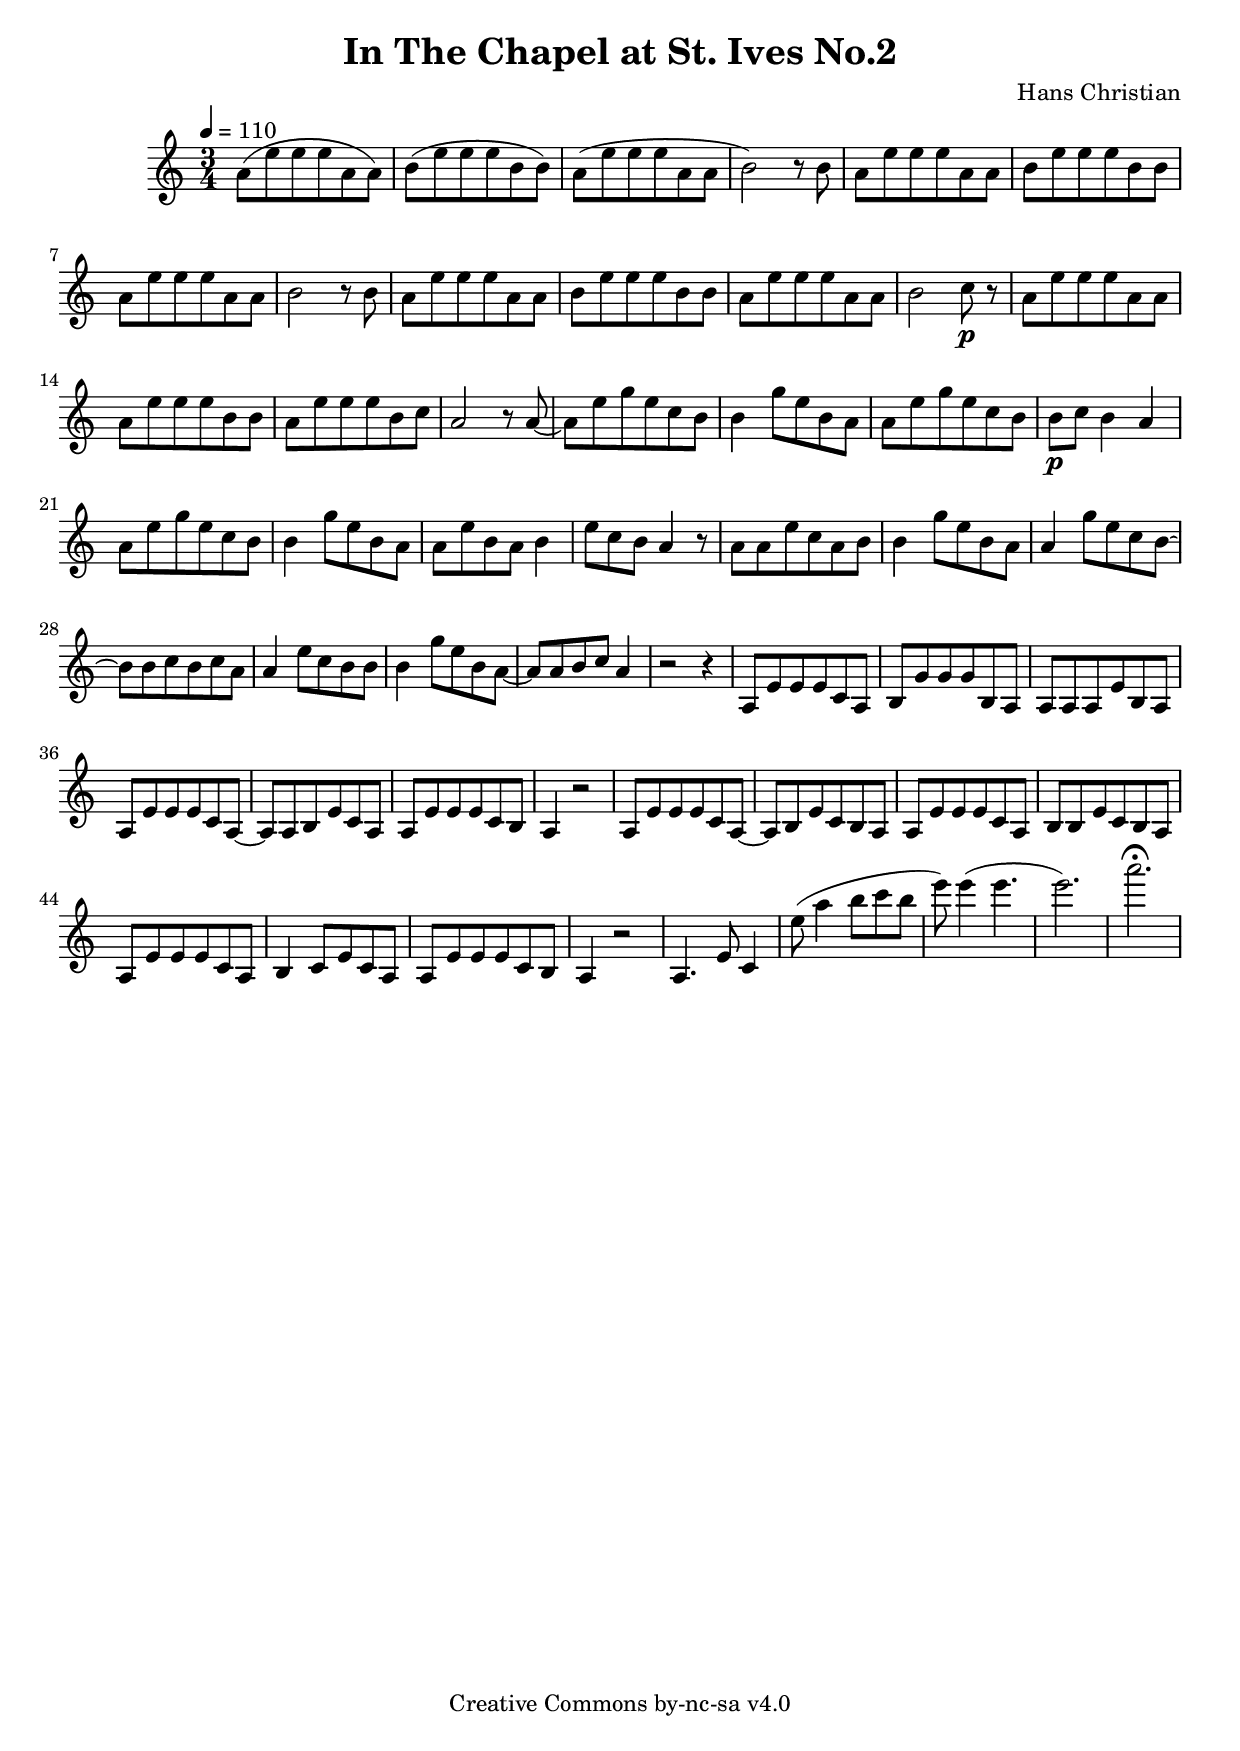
\header {
	title = "In The Chapel at St. Ives No.2"
	composer = "Hans Christian"
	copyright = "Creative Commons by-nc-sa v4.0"
}

\score {
	\new Staff \with {midiInstrument = #"cello"} <<
	\time 3/4
	\tempo 4=110
	\relative {
	a'8( e' e e a, a)
	b( e e e b b) % 00:05 mark at the second e
	a( e' e e a, a
	b2) r8 b

	a e' e e a, a % 00:10 mark at the end
	b e e e b b
	a e' e e a, a
	b2 r8 b

	a8 e' e e a, a % 00:15 mark at the opening a
	b e e e b b
	a e' e e a, a
	b2 c8\p r % 00:20 mark at b

	a e' e e a, a
	a e' e e b b
	a e' e e b c % 00:25 mark at b
	a2 r8 a~

	a e' g e c b
	b4 g'8 e b a % 00:30 mark at g
	a e' g e c b % FIXME crescendo to piano here?
	b\p c b4 a

	a8\! e' g e c b % 00:35 mark at c
	b4 g'8 e b a
	a e' b a b4
	e8 c b a4 r8 % 00:40 mark at a

	a a e' c a b
	b4 g'8 e b a
	a4 g'8 e c b~ % 00:45 mark at e
	b b c b c a

	a4 e'8 c b b
	b4 g'8 e b a~ % FIXME: I'm not super-happy about the rhythm of this b quarter note.
	a a b c a4 % 00:50 mark at the beginning of the measure
	r2 r4

	a,8 e' e e c a % 00:55 mark at c
	b g' g g b, a
	a a a e' b a
	a e' e e c a~ % 01:00 mark at the beginning of the measure
	a a b e c a
	a e' e e c b
	a4 r2 % 01:05 mark at a

	a8 e' e e c a~
	a b e c b a
	a e' e e c a % 01:10 mark at the second e
	b b e c b a
	a e' e e c a
	b4 c8 e c a % 01:15 mark at a
	a e' e e c b
	a4 r2

	a4. e'8 c4


	%END section
	% total work in progress. FIXME: port to relative notation.

	e'8( a4 b8 c b %works better when played on the 2nd string, FIXME: add markers for that

	e8) e4( e4. % 09:00 mark
	e2.) %FIXME: measure the duration of this e group.
	a2.\fermata
	}

	>>
	\layout{}
	\midi{}
}
